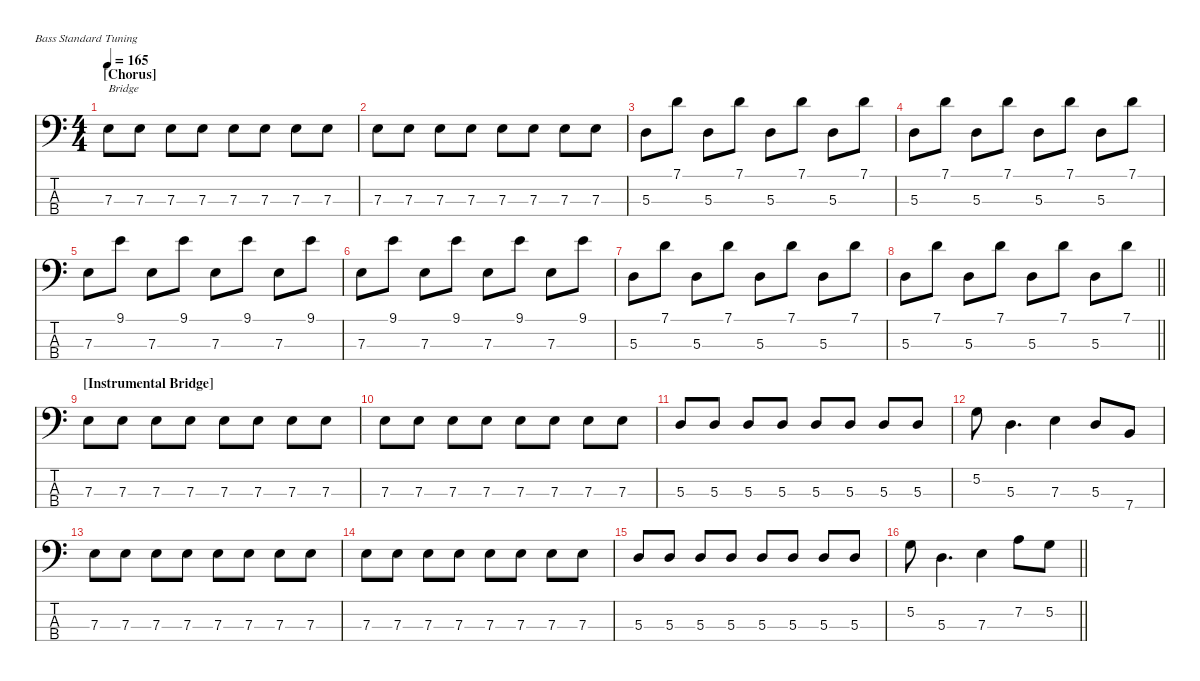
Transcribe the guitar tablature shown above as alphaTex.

\defaultSystemsLayout 4
\hideDynamics
\bracketExtendMode nobrackets
\singleTrackTrackNamePolicy hidden
\multiTrackTrackNamePolicy hidden
\firstSystemTrackNameMode fullname
\firstSystemTrackNameOrientation horizontal
\otherSystemsTrackNameOrientation horizontal
\track ("bass" "el.bs.") {instrument electricbassfinger}
\staff {score tabs}
\tuning (G2 D2 A1 E1)
\ts (4 4)
\section ("" "[Chorus]")
\tempo 165
\clef f4
\ks c
7.3.8{txt "Bridge" dy f beam Down} 7.3.8{beam Down} 7.3.8{beam Down} 7.3.8{beam Down} 7.3.8{beam Down} 7.3.8{beam Down} 7.3.8{beam Down} 7.3.8{beam Down} |
7.3.8{beam Down} 7.3.8{beam Down} 7.3.8{beam Down} 7.3.8{beam Down} 7.3.8{beam Down} 7.3.8{beam Down} 7.3.8{beam Down} 7.3.8{beam Down} |
5.3.8{beam Down} 7.1.8{beam Down} 5.3.8{beam Down} 7.1.8{beam Down} 5.3.8{beam Down} 7.1.8{beam Down} 5.3.8{beam Down} 7.1.8{beam Down} |
5.3.8{beam Down} 7.1.8{beam Down} 5.3.8{beam Down} 7.1.8{beam Down} 5.3.8{beam Down} 7.1.8{beam Down} 5.3.8{beam Down} 7.1.8{beam Down} |
7.3.8{beam Down} 9.1.8{beam Down} 7.3.8{beam Down} 9.1.8{beam Down} 7.3.8{beam Down} 9.1.8{beam Down} 7.3.8{beam Down} 9.1.8{beam Down} |
7.3.8{beam Down} 9.1.8{beam Down} 7.3.8{beam Down} 9.1.8{beam Down} 7.3.8{beam Down} 9.1.8{beam Down} 7.3.8{beam Down} 9.1.8{beam Down} |
5.3.8{beam Down} 7.1.8{beam Down} 5.3.8{beam Down} 7.1.8{beam Down} 5.3.8{beam Down} 7.1.8{beam Down} 5.3.8{beam Down} 7.1.8{beam Down} |
\barLineRight lightlight
5.3.8{beam Down} 7.1.8{beam Down} 5.3.8{beam Down} 7.1.8{beam Down} 5.3.8{beam Down} 7.1.8{beam Down} 5.3.8{beam Down} 7.1.8{beam Down} |
\section ("" "[Instrumental Bridge]")
7.3.8{beam Down} 7.3.8{beam Down} 7.3.8{beam Down} 7.3.8{beam Down} 7.3.8{beam Down} 7.3.8{beam Down} 7.3.8{beam Down} 7.3.8{beam Down} |
7.3.8{beam Down} 7.3.8{beam Down} 7.3.8{beam Down} 7.3.8{beam Down} 7.3.8{beam Down} 7.3.8{beam Down} 7.3.8{beam Down} 7.3.8{beam Down} |
5.3.8{beam Up} 5.3.8{beam Up} 5.3.8{beam Up} 5.3.8{beam Up} 5.3.8{beam Up} 5.3.8{beam Up} 5.3.8{beam Up} 5.3.8{beam Up} |
5.2.8{beam Down} 5.3.4{d beam Down} 7.3.4{beam Down} 5.3.8{beam Up} 7.4.8{beam Up} |
7.3.8{beam Down} 7.3.8{beam Down} 7.3.8{beam Down} 7.3.8{beam Down} 7.3.8{beam Down} 7.3.8{beam Down} 7.3.8{beam Down} 7.3.8{beam Down} |
7.3.8{beam Down} 7.3.8{beam Down} 7.3.8{beam Down} 7.3.8{beam Down} 7.3.8{beam Down} 7.3.8{beam Down} 7.3.8{beam Down} 7.3.8{beam Down} |
5.3.8{beam Up} 5.3.8{beam Up} 5.3.8{beam Up} 5.3.8{beam Up} 5.3.8{beam Up} 5.3.8{beam Up} 5.3.8{beam Up} 5.3.8{beam Up} |
\barLineRight lightlight
5.2.8{beam Down} 5.3.4{d beam Down} 7.3.4{beam Down} 7.2.8{beam Down} 5.2.8{beam Down}
